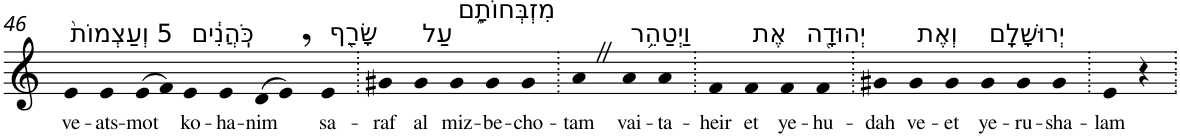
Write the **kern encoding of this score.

**kern	**text
*part1	*part1
*staff1	*staff1
*I"Piano	*
*I'Pno	*
!!LO:PB:g=z
*clefG2	*
*k[]	*
=46	=46
!LO:TX:a:t=5 וְעַצְמוֹת֙	!
!	!LO:LY:b
4e	ve-
!	!LO:LY:b
4e	-ats-
!	!LO:LY:b
(>8e	-mot
8f)	.
!LO:TX:a:t=כֹּֽהֲנִ֔ים	!
!	!LO:LY:b
4e	ko-
!	!LO:LY:b
4e	-ha-
!	!LO:LY:b
(>8d	-nim
8e,)	.
!LO:TX:a:t=שָׂרַ֖ף	!
!	!LO:LY:b
4e	sa-
=47.	=47.
!	!LO:LY:b
4g#X	-raf
!LO:TX:a:t=עַל	!
!	!LO:LY:b
4g#	al
!LO:TX:a:t=מִזְבְּחוֹתָ֑ם	!
!	!LO:LY:b
4g#	miz-
!	!LO:LY:b
4g#	-be-
!	!LO:LY:b
4g#	-cho-
=48.	=48.
!	!LO:LY:b
4aZ	-tam
!LO:TX:a:t=וַיְטַהֵ֥ר	!
!	!LO:LY:b
4a	vai-
!	!LO:LY:b
4a	-ta-
=49.	=49.
!	!LO:LY:b
4f	-heir
!LO:TX:a:t=אֶת	!
!	!LO:LY:b
4f	et
!LO:TX:a:t=יְהוּדָ֖ה	!
!	!LO:LY:b
4f	ye-
!	!LO:LY:b
4f	-hu-
=50.	=50.
!	!LO:LY:b
4g#X	-dah
!LO:TX:a:t=וְאֶת	!
!	!LO:LY:b
4g#	ve-
!	!LO:LY:b
4g#	-et
!LO:TX:a:t=יְרוּשָׁלִָֽם	!
!	!LO:LY:b
4g#	ye-
!	!LO:LY:b
4g#	-ru-
!	!LO:LY:b
4g#	-sha-
=51.	=51.
!	!LO:LY:b
4e	-lam
4r	.
=.	=.
*-	*-
